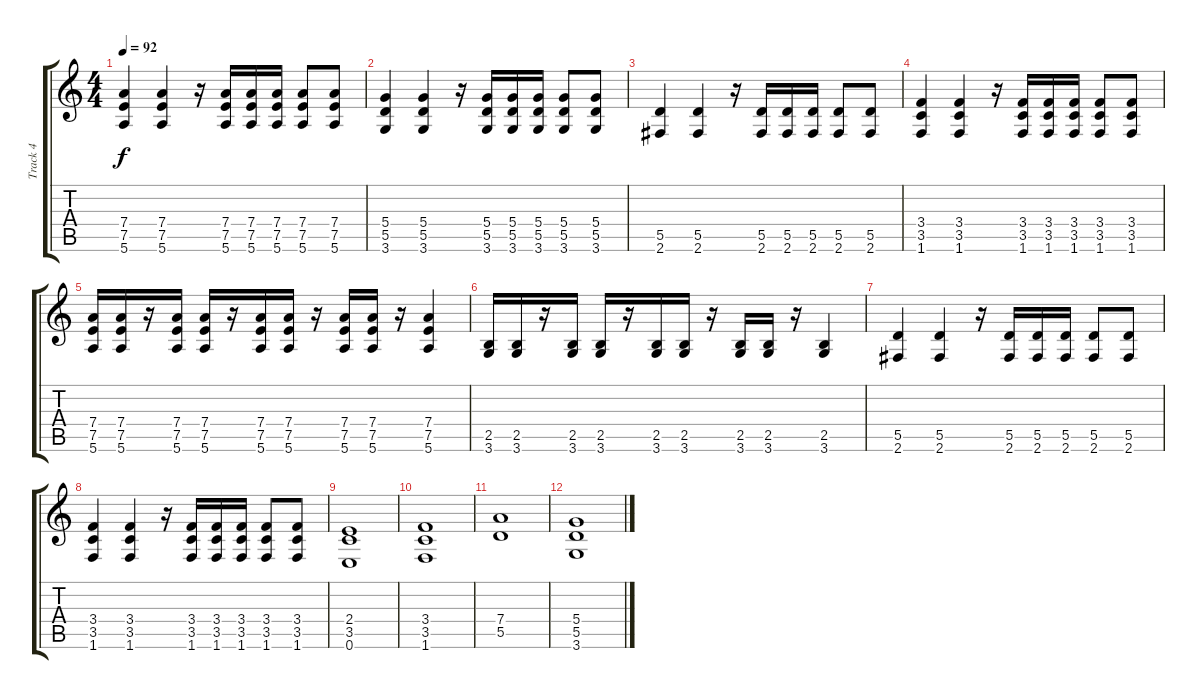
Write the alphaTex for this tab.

\track ("Track 4" "Track 4") {instrument distortionguitar}
\staff {score tabs}
\tuning (D4 C4 G3 D3 A2 E2) {hide}
\ts (4 4)
\tempo 92
\clef g2
\ks c
(7.4 7.5 5.6).4{dy f} (7.4 7.5 5.6).4 r.16 (7.4 7.5 5.6).16 (7.4 7.5 5.6).16 (7.4 7.5 5.6).16 (7.4 7.5 5.6).8 (7.4 7.5 5.6).8 |
(5.4 5.5 3.6).4 (5.4 5.5 3.6).4 r.16 (5.4 5.5 3.6).16 (5.4 5.5 3.6).16 (5.4 5.5 3.6).16 (5.4 5.5 3.6).8 (5.4 5.5 3.6).8 |
(5.5 2.6).4 (5.5 2.6).4 r.16 (5.5 2.6).16 (5.5 2.6).16 (5.5 2.6).16 (5.5 2.6).8 (5.5 2.6).8 |
(3.4 3.5 1.6).4 (3.4 3.5 1.6).4 r.16 (3.4 3.5 1.6).16 (3.4 3.5 1.6).16 (3.4 3.5 1.6).16 (3.4 3.5 1.6).8 (3.4 3.5 1.6).8 |
(7.4 7.5 5.6).16 (7.4 7.5 5.6).16 r.16 (7.4 7.5 5.6).16 (7.4 7.5 5.6).16 r.16 (7.4 7.5 5.6).16 (7.4 7.5 5.6).16 r.16 (7.4 7.5 5.6).16 (7.4 7.5 5.6).16 r.16 (7.4 7.5 5.6).4 |
(2.5 3.6).16 (2.5 3.6).16 r.16 (2.5 3.6).16 (2.5 3.6).16 r.16 (2.5 3.6).16 (2.5 3.6).16 r.16 (2.5 3.6).16 (2.5 3.6).16 r.16 (2.5 3.6).4 |
(5.5 2.6).4 (5.5 2.6).4 r.16 (5.5 2.6).16 (5.5 2.6).16 (5.5 2.6).16 (5.5 2.6).8 (5.5 2.6).8 |
(3.4 3.5 1.6).4 (3.4 3.5 1.6).4 r.16 (3.4 3.5 1.6).16 (3.4 3.5 1.6).16 (3.4 3.5 1.6).16 (3.4 3.5 1.6).8 (3.4 3.5 1.6).8 |
(2.4 3.5 0.6).1 |
(3.4 3.5 1.6).1 |
(7.4 5.5).1 |
(5.4 5.5 3.6).1
